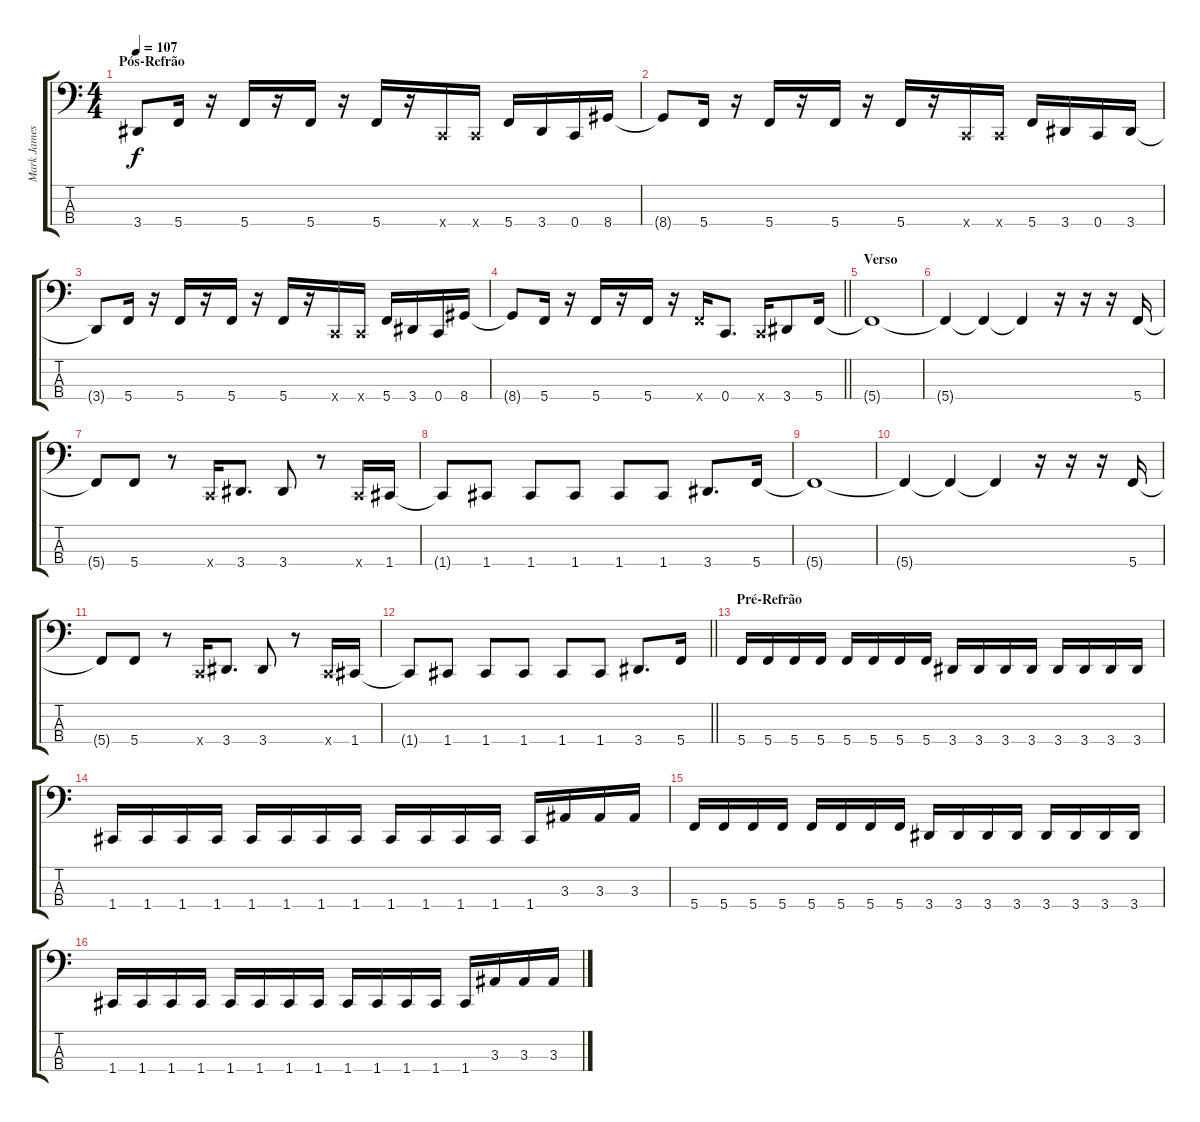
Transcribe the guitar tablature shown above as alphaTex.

\track ("Mark James" "Mark James") {instrument electricbasspick}
\staff {score tabs}
\tuning (F2 C2 G1 C1) {hide}
\ts (4 4)
\section ("" "Pós-Refrão")
\tempo 107
\clef f4
\ks c
3.4{t}.8{dy f} 5.4.16 r.16 5.4.16 r.16 5.4.16 r.16 5.4.16 r.16 0.4{x}.16 0.4{x}.16 5.4.16 3.4.16 0.4.16 8.4.16 |
8.4{t}.8 5.4.16 r.16 5.4.16 r.16 5.4.16 r.16 5.4.16 r.16 0.4{x}.16 0.4{x}.16 5.4.16 3.4.16 0.4.16 3.4.16 |
3.4{t}.8 5.4.16 r.16 5.4.16 r.16 5.4.16 r.16 5.4.16 r.16 0.4{x}.16 0.4{x}.16 5.4.16 3.4.16 0.4.16 8.4.16 |
\barLineRight lightlight
8.4{t}.8 5.4.16 r.16 5.4.16 r.16 5.4.16 r.16 5.4{x}.16 0.4.8{d} 0.4{x}.16 3.4.8 5.4.16 |
\section ("" "Verso")
5.4{t}.1 |
5.4{t}.4 5.4{t}.4 5.4{t}.4 r.16 r.16 r.16 5.4.16 |
5.4{t}.8 5.4.8 r.8 0.4{x}.16 3.4.8{d} 3.4.8 r.8 0.4{x}.16 1.4.16 |
1.4{t}.8 1.4.8 1.4.8 1.4.8 1.4.8 1.4.8 3.4.8{d} 5.4.16 |
5.4{t}.1 |
5.4{t}.4 5.4{t}.4 5.4{t}.4 r.16 r.16 r.16 5.4.16 |
5.4{t}.8 5.4.8 r.8 0.4{x}.16 3.4.8{d} 3.4.8 r.8 0.4{x}.16 1.4.16 |
\barLineRight lightlight
1.4{t}.8 1.4.8 1.4.8 1.4.8 1.4.8 1.4.8 3.4.8{d} 5.4.16 |
\section ("" "Pré-Refrão")
5.4.16 5.4.16 5.4.16 5.4.16 5.4.16 5.4.16 5.4.16 5.4.16 3.4.16 3.4.16 3.4.16 3.4.16 3.4.16 3.4.16 3.4.16 3.4.16 |
1.4.16 1.4.16 1.4.16 1.4.16 1.4.16 1.4.16 1.4.16 1.4.16 1.4.16 1.4.16 1.4.16 1.4.16 1.4.16 3.3.16 3.3.16 3.3.16 |
5.4.16 5.4.16 5.4.16 5.4.16 5.4.16 5.4.16 5.4.16 5.4.16 3.4.16 3.4.16 3.4.16 3.4.16 3.4.16 3.4.16 3.4.16 3.4.16 |
1.4.16 1.4.16 1.4.16 1.4.16 1.4.16 1.4.16 1.4.16 1.4.16 1.4.16 1.4.16 1.4.16 1.4.16 1.4.16 3.3.16 3.3.16 3.3.16
